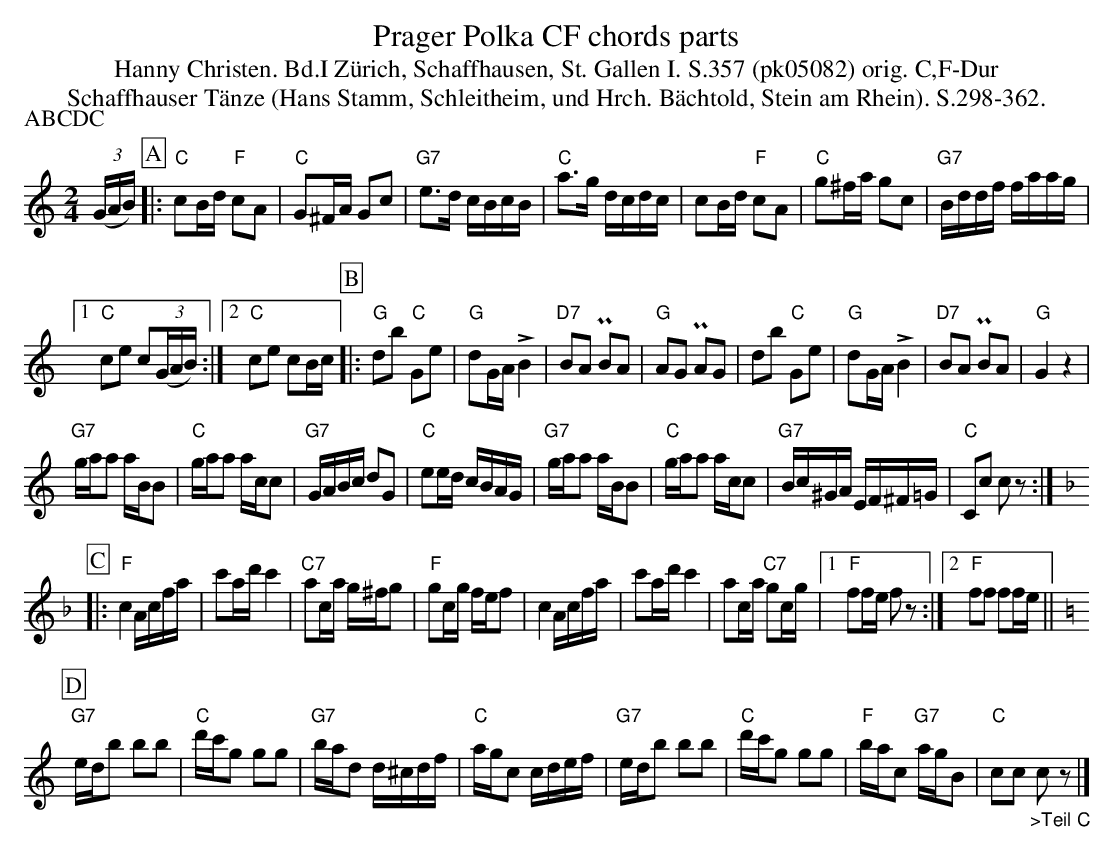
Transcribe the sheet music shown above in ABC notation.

X:1
T: Prager Polka CF chords parts
T:Hanny Christen. Bd.I Zürich, Schaffhausen, St. Gallen I. S.357 (pk05082) orig. C,F-Dur
T: Schaffhauser T\"anze (Hans Stamm, Schleitheim, und Hrch. B\"achtold, Stein am Rhein). S.298-362.
P:ABCDC
M:2/4
L:1/16
K:C %%MIDI gchordon
((3GAB) [P:A] |: "C"c2Bd "F"c2A2 | "C"G2^FA G2c2 | "G7"e3d cBcB | "C"a3g dcdc | c2Bd "F"c2A2 | "C"g2^fa g2c2 | "G7"Bddf faag |1
"C"c2e2 c2((3GAB) :|2 "C"c2e2 c2Bc [P:B] |: "G"d2b2 "C"G2e2 | "G"d2GA !>!B4 | "D7"B2A2 PB2A2 | "G"A2G2 PA2G2 |  d2b2 "C"G2e2 | "G"d2GA !>!B4 | "D7"B2A2 PB2A2 | "G"G4z4 |
"G7"gaa2 aBB2 | "C"gaa2 acc2 | "G7"GABc d2G2 | "C"e2ed cBAG | "G7"gaa2 aBB2 | "C"gaa2 acc2 | "G7"Bc^GA EF^F=G | "C"C2c2 c2z2 :| [K:F]
[P:C] |: "F"c4 Acfa | c'2ad' c'4 | "C7"a2ca g^fg2 | "F"g2cg fef2 | c4 Acfa | c'2ad' c'4 | a2ca "C7"g2cg |1 "F"f2fe f2z2 :|2 "F"f2f2 f2fe || [K:C]
[P:D] "G7"edb2 b2b2 | "C"d'c'g2 g2g2 | "G7"bad2 d^cdf | "C"agc2 cdef |   "G7"edb2 b2b2 | "C"d'c'g2 g2g2 | "F"bac2 "G7"agB2 | "C"c2c2 "_>Teil C"c2z2 |]
